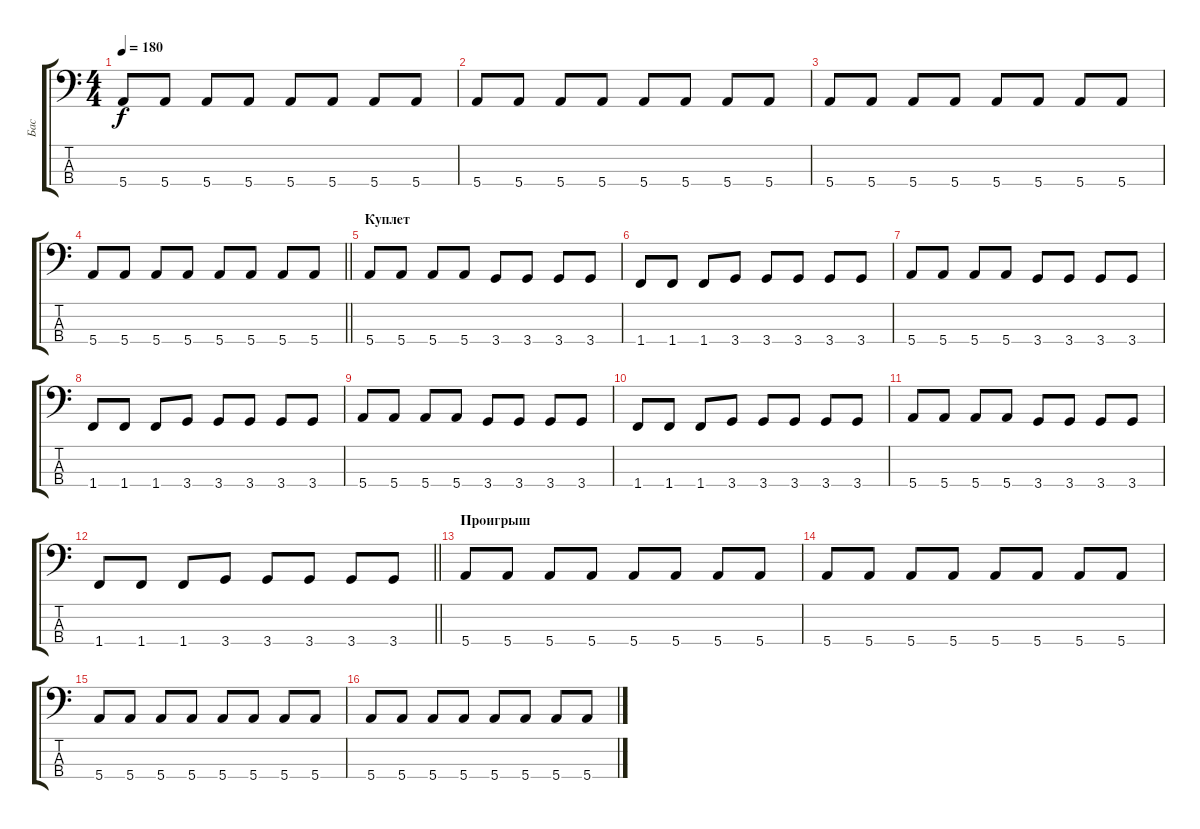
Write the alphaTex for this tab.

\track ("Бас" "Бас") {instrument electricbassfinger}
\staff {score tabs}
\tuning (G2 D2 A1 E1) {hide}
\ts (4 4)
\tempo 180
\clef f4
\ks c
5.4.8{dy f} 5.4.8 5.4.8 5.4.8 5.4.8 5.4.8 5.4.8 5.4.8 |
5.4.8 5.4.8 5.4.8 5.4.8 5.4.8 5.4.8 5.4.8 5.4.8 |
5.4.8 5.4.8 5.4.8 5.4.8 5.4.8 5.4.8 5.4.8 5.4.8 |
\barLineRight lightlight
5.4.8 5.4.8 5.4.8 5.4.8 5.4.8 5.4.8 5.4.8 5.4.8 |
\section ("" "Куплет")
5.4.8 5.4.8 5.4.8 5.4.8 3.4.8 3.4.8 3.4.8 3.4.8 |
1.4.8 1.4.8 1.4.8 3.4.8 3.4.8 3.4.8 3.4.8 3.4.8 |
5.4.8 5.4.8 5.4.8 5.4.8 3.4.8 3.4.8 3.4.8 3.4.8 |
1.4.8 1.4.8 1.4.8 3.4.8 3.4.8 3.4.8 3.4.8 3.4.8 |
5.4.8 5.4.8 5.4.8 5.4.8 3.4.8 3.4.8 3.4.8 3.4.8 |
1.4.8 1.4.8 1.4.8 3.4.8 3.4.8 3.4.8 3.4.8 3.4.8 |
5.4.8 5.4.8 5.4.8 5.4.8 3.4.8 3.4.8 3.4.8 3.4.8 |
\barLineRight lightlight
1.4.8 1.4.8 1.4.8 3.4.8 3.4.8 3.4.8 3.4.8 3.4.8 |
\section ("" "Проигрыш")
5.4.8 5.4.8 5.4.8 5.4.8 5.4.8 5.4.8 5.4.8 5.4.8 |
5.4.8 5.4.8 5.4.8 5.4.8 5.4.8 5.4.8 5.4.8 5.4.8 |
5.4.8 5.4.8 5.4.8 5.4.8 5.4.8 5.4.8 5.4.8 5.4.8 |
5.4.8 5.4.8 5.4.8 5.4.8 5.4.8 5.4.8 5.4.8 5.4.8
